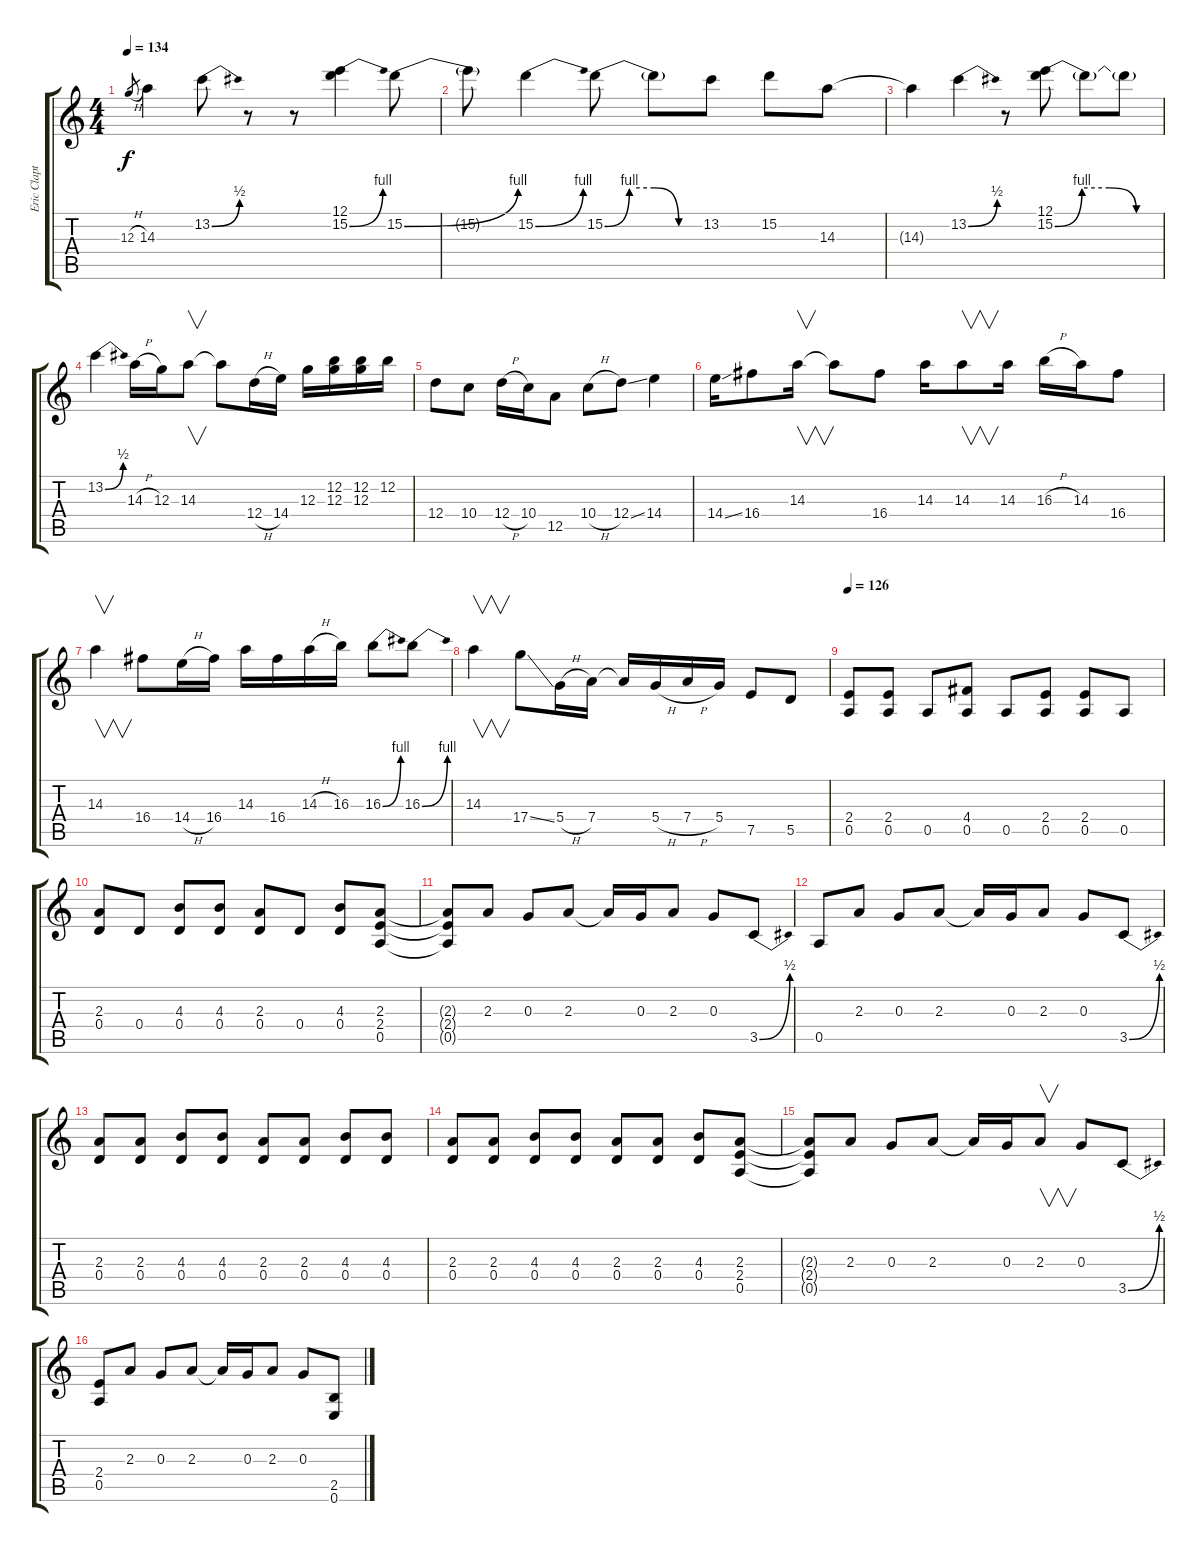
\track ("Eric Clapton" "Eric Clapt") {instrument distortionguitar}
\staff {score tabs}
\tuning (E4 B3 G3 D3 A2 E2) {hide}
\ts (4 4)
\tempo 134
\clef g2
\ks c
12.3{h}.8{gr dy f} 14.3.4 13.2{be (bend 0 0 60 2)}.8 r.8 r.8 (12.1 15.2{be (bend 0 0 60 4)}).4 15.2{be (bend 0 0 60 4)}.8 |
15.2{t}.8 15.2{be (bend 0 0 60 4)}.4 15.2{be (custom 0 0 15 4 30 4 45 0 60 0)}.8 15.2{t}.8 13.2.8 15.2.8 14.3.8 |
14.3{t}.4 13.2{be (bend 0 0 60 2)}.4 r.8 (12.1 15.2{be (custom 0 0 15 4 30 4 45 0 60 0)}).8 15.2{t}.8 15.2{t}.8 |
13.2{be (bend 0 0 60 2)}.4 14.3{h}.16 12.3.16 14.3.8{v} 14.3{t}.8 12.4{h}.16 14.4.16 12.3.16 (12.2 12.3).16 (12.2 12.3).16 12.2.16 |
12.4.8 10.4.8 12.4{h}.16 10.4.16 12.5.8 10.4{h}.8 12.4{ss}.8 14.4.4 |
14.4{ss}.16 16.4.8 14.3.16{v} 14.3{t}.8 16.4.8 14.3.16 14.3.8{v} 14.3.16 16.3{h}.16 14.3.16 16.4.8 |
14.3.4{v} 16.4.8 14.4{h}.16 16.4.16 14.3.16 16.4.16 14.3{h}.16 16.3.16 16.3{be (bend 0 0 60 4)}.8 16.3{be (bend 0 0 60 4)}.8 |
14.3.4{v} 17.4{ss}.8 5.4{h}.16 7.4.16 7.4{t}.16 5.4{h}.16 7.4{h}.16 5.4.16 7.5.8 5.5.8 |
\tempo 126
(2.4 0.5).8{volume 8} (2.4 0.5).8 0.5.8 (4.4 0.5).8 0.5.8 (2.4 0.5).8 (2.4 0.5).8 0.5.8 |
(2.3 0.4).8 0.4.8 (4.3 0.4).8 (4.3 0.4).8 (2.3 0.4).8 0.4.8 (4.3 0.4).8 (2.3 2.4 0.5).8{volume 14} |
(2.3{t} 2.4{t} 0.5{t}).8 2.3.8 0.3.8 2.3.8 2.3{t}.16 0.3.16 2.3.8 0.3.8 3.5{be (bend 0 0 60 2)}.8 |
0.5.8 2.3.8 0.3.8 2.3.8 2.3{t}.16 0.3.16 2.3.8 0.3.8 3.5{be (bend 0 0 60 2)}.8 |
(2.3 0.4).8{volume 8} (2.3 0.4).8 (4.3 0.4).8 (4.3 0.4).8 (2.3 0.4).8 (2.3 0.4).8 (4.3 0.4).8 (4.3 0.4).8 |
(2.3 0.4).8 (2.3 0.4).8 (4.3 0.4).8 (4.3 0.4).8 (2.3 0.4).8 (2.3 0.4).8 (4.3 0.4).8 (2.3 2.4 0.5).8{volume 14} |
(2.3{t} 2.4{t} 0.5{t}).8 2.3.8 0.3.8 2.3.8 2.3{t}.16 0.3.16 2.3.8{v} 0.3.8 3.5{be (bend 0 0 60 2)}.8 |
(2.4 0.5).8 2.3.8 0.3.8 2.3.8 2.3{t}.16 0.3.16 2.3.8 0.3.8 (2.5 0.6).8{volume 8}
